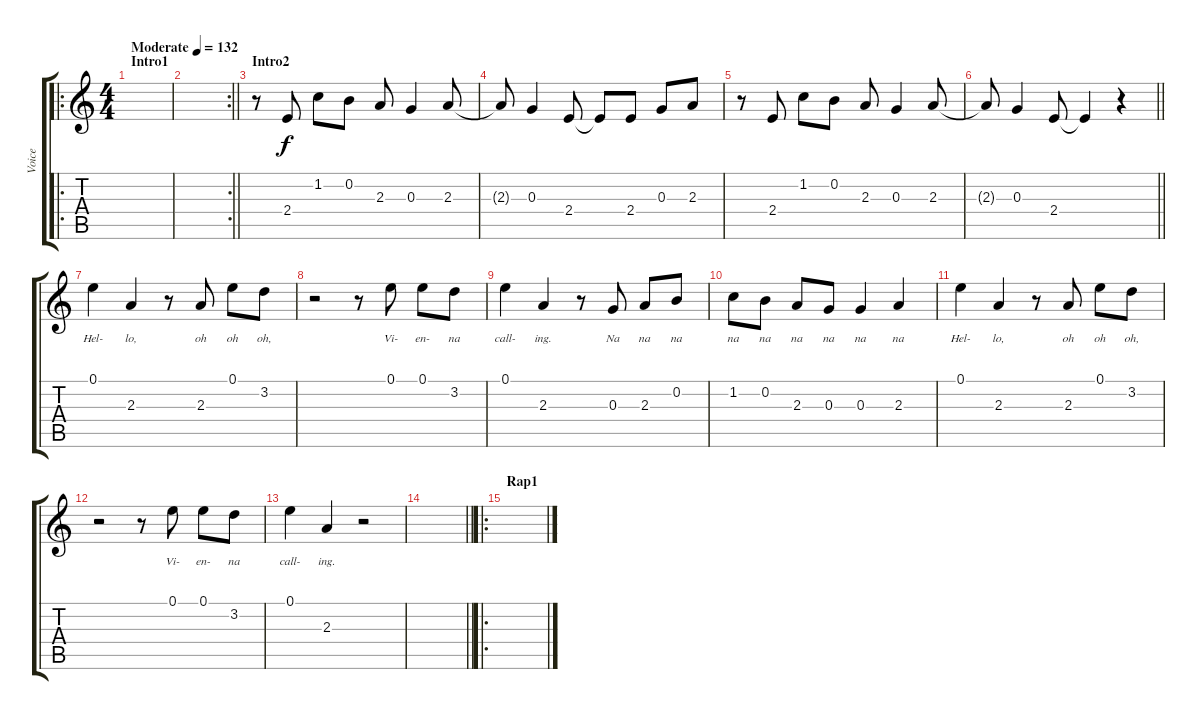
\track ("Voice" "Voice") {instrument electricguitarclean}
\staff {score tabs}
\tuning (E4 B3 G3 D3 A2 E2) {hide}
\ro
\ts (4 4)
\section ("" "Intro1")
\tempo (132 "Moderate")
\clef g2
\ks c
|
\rc 2
\barLineRight lightlight
|
\section ("" "Intro2")
r.8 2.4.8 1.2.8 0.2.8 2.3.8 0.3.4 2.3.8 |
2.3{t}.8 0.3.4 2.4.8 2.4{t}.8 2.4.8 0.3.8 2.3.8 |
r.8 2.4.8 1.2.8 0.2.8 2.3.8 0.3.4 2.3.8 |
\barLineRight lightlight
2.3{t}.8 0.3.4 2.4.8 2.4{t}.4 r.4 |
0.1.4{lyrics (0 "Hel-") lyrics (1 "") lyrics (2 "") lyrics (3 "") lyrics (4 "")} 2.3.4{lyrics (0 "lo,") lyrics (1 "") lyrics (2 "") lyrics (3 "") lyrics (4 "")} r.8 2.3.8{lyrics (0 "oh") lyrics (1 "") lyrics (2 "") lyrics (3 "") lyrics (4 "")} 0.1.8{lyrics (0 "oh") lyrics (1 "") lyrics (2 "") lyrics (3 "") lyrics (4 "")} 3.2.8{lyrics (0 "oh,") lyrics (1 "") lyrics (2 "") lyrics (3 "") lyrics (4 "")} |
r.2 r.8 0.1.8{lyrics (0 "Vi-") lyrics (1 "") lyrics (2 "") lyrics (3 "") lyrics (4 "")} 0.1.8{lyrics (0 "en-") lyrics (1 "") lyrics (2 "") lyrics (3 "") lyrics (4 "")} 3.2.8{lyrics (0 "na") lyrics (1 "") lyrics (2 "") lyrics (3 "") lyrics (4 "")} |
0.1.4{lyrics (0 "call-") lyrics (1 "") lyrics (2 "") lyrics (3 "") lyrics (4 "")} 2.3.4{lyrics (0 "ing.") lyrics (1 "") lyrics (2 "") lyrics (3 "") lyrics (4 "")} r.8 0.3.8{lyrics (0 "Na") lyrics (1 "") lyrics (2 "") lyrics (3 "") lyrics (4 "")} 2.3.8{lyrics (0 "na") lyrics (1 "") lyrics (2 "") lyrics (3 "") lyrics (4 "")} 0.2.8{lyrics (0 "na") lyrics (1 "") lyrics (2 "") lyrics (3 "") lyrics (4 "")} |
1.2.8{lyrics (0 "na") lyrics (1 "") lyrics (2 "") lyrics (3 "") lyrics (4 "")} 0.2.8{lyrics (0 "na") lyrics (1 "") lyrics (2 "") lyrics (3 "") lyrics (4 "")} 2.3.8{lyrics (0 "na") lyrics (1 "") lyrics (2 "") lyrics (3 "") lyrics (4 "")} 0.3.8{lyrics (0 "na") lyrics (1 "") lyrics (2 "") lyrics (3 "") lyrics (4 "")} 0.3.4{lyrics (0 "na") lyrics (1 "") lyrics (2 "") lyrics (3 "") lyrics (4 "")} 2.3.4{lyrics (0 "na") lyrics (1 "") lyrics (2 "") lyrics (3 "") lyrics (4 "")} |
0.1.4{lyrics (0 "Hel-") lyrics (1 "") lyrics (2 "") lyrics (3 "") lyrics (4 "")} 2.3.4{lyrics (0 "lo,") lyrics (1 "") lyrics (2 "") lyrics (3 "") lyrics (4 "")} r.8 2.3.8{lyrics (0 "oh") lyrics (1 "") lyrics (2 "") lyrics (3 "") lyrics (4 "")} 0.1.8{lyrics (0 "oh") lyrics (1 "") lyrics (2 "") lyrics (3 "") lyrics (4 "")} 3.2.8{lyrics (0 "oh,") lyrics (1 "") lyrics (2 "") lyrics (3 "") lyrics (4 "")} |
r.2 r.8 0.1.8{lyrics (0 "Vi-") lyrics (1 "") lyrics (2 "") lyrics (3 "") lyrics (4 "")} 0.1.8{lyrics (0 "en-") lyrics (1 "") lyrics (2 "") lyrics (3 "") lyrics (4 "")} 3.2.8{lyrics (0 "na") lyrics (1 "") lyrics (2 "") lyrics (3 "") lyrics (4 "")} |
0.1.4{lyrics (0 "call-") lyrics (1 "") lyrics (2 "") lyrics (3 "") lyrics (4 "")} 2.3.4{lyrics (0 "ing.") lyrics (1 "") lyrics (2 "") lyrics (3 "") lyrics (4 "")} r.2 |
\barLineRight lightlight
|
\ro
\section ("" "Rap1")
